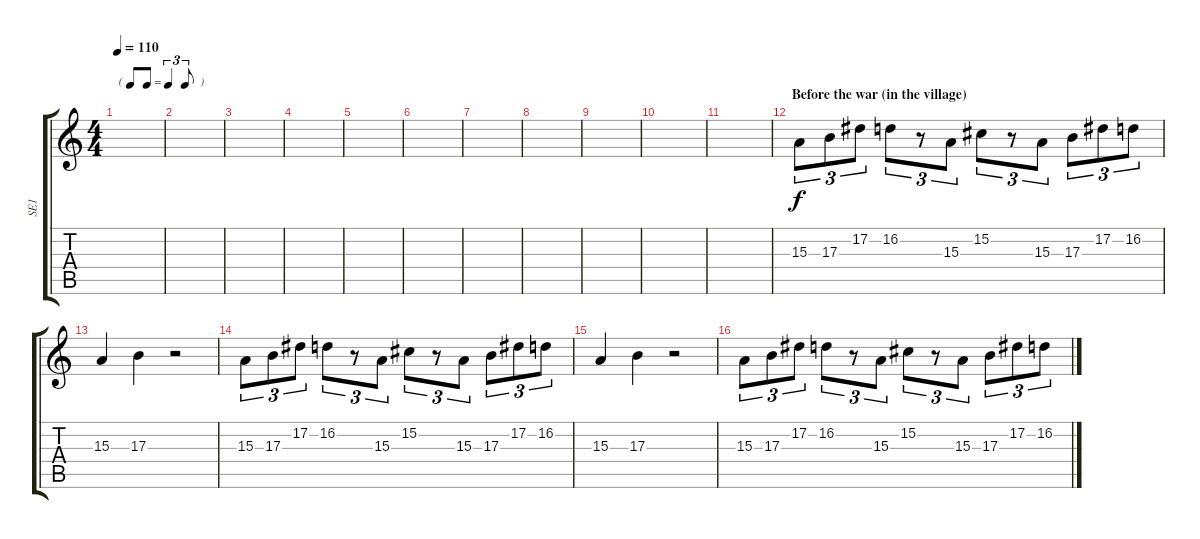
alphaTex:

\track ("SE1" "SE1") {instrument stringensemble2}
\staff {score tabs}
\tuning (Eb4 Bb3 Gb3 Db3 Ab2 Eb2) {hide}
\ts (4 4)
\tf triplet8th
\tempo 110
\clef g2
\ks c
|
|
|
|
|
|
|
|
|
|
|
\section ("" "Before the war (in the village)")
15.3.8{tu (3 2)} 17.3.8{tu (3 2)} 17.2.8{tu (3 2)} 16.2.8{tu (3 2)} r.8{tu (3 2)} 15.3.8{tu (3 2)} 15.2.8{tu (3 2)} r.8{tu (3 2)} 15.3.8{tu (3 2)} 17.3.8{tu (3 2)} 17.2.8{tu (3 2)} 16.2.8{tu (3 2)} |
15.3.4 17.3.4 r.2 |
15.3.8{tu (3 2)} 17.3.8{tu (3 2)} 17.2.8{tu (3 2)} 16.2.8{tu (3 2)} r.8{tu (3 2)} 15.3.8{tu (3 2)} 15.2.8{tu (3 2)} r.8{tu (3 2)} 15.3.8{tu (3 2)} 17.3.8{tu (3 2)} 17.2.8{tu (3 2)} 16.2.8{tu (3 2)} |
15.3.4 17.3.4 r.2 |
15.3.8{tu (3 2)} 17.3.8{tu (3 2)} 17.2.8{tu (3 2)} 16.2.8{tu (3 2)} r.8{tu (3 2)} 15.3.8{tu (3 2)} 15.2.8{tu (3 2)} r.8{tu (3 2)} 15.3.8{tu (3 2)} 17.3.8{tu (3 2)} 17.2.8{tu (3 2)} 16.2.8{tu (3 2)}
